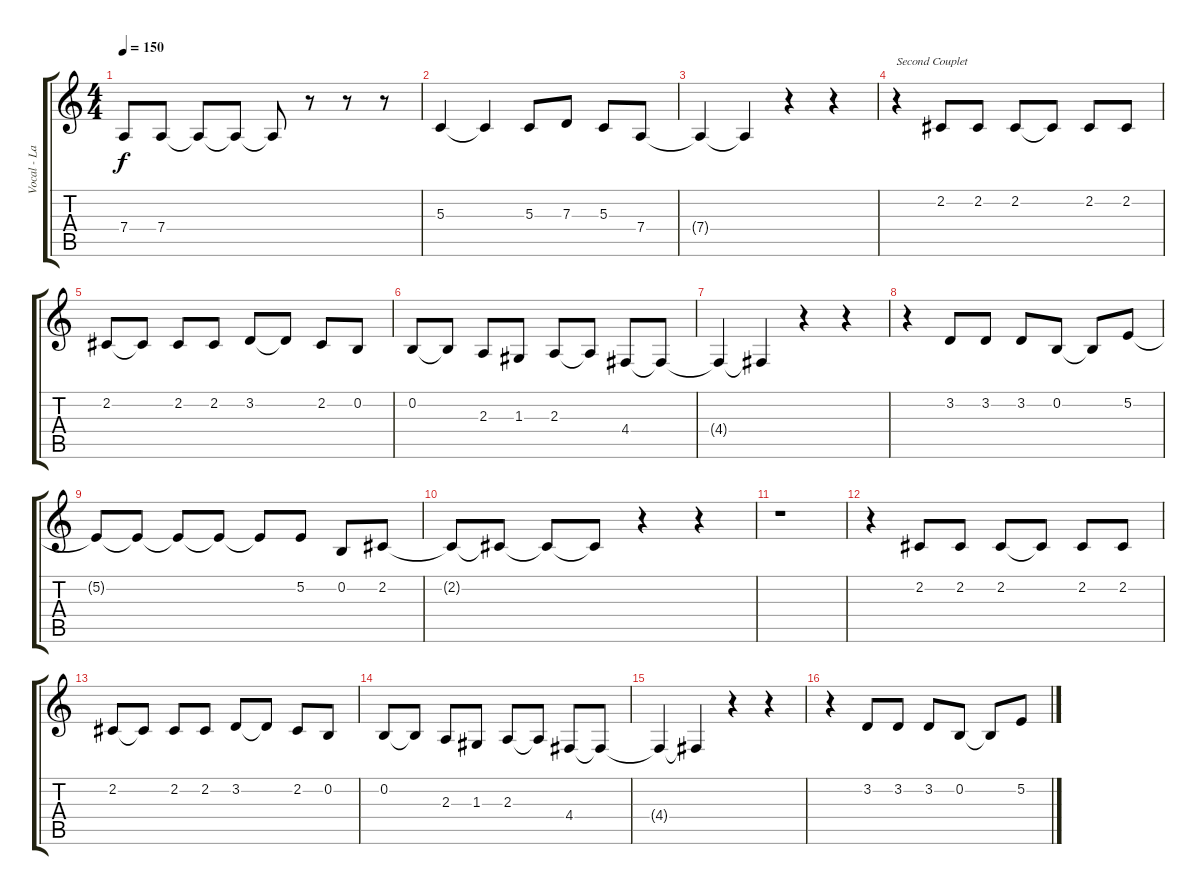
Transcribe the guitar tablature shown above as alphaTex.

\track ("Vocal - Lauri Ylonen" "Vocal - La") {instrument altosax}
\staff {score tabs}
\tuning (E4 B3 G3 D3 A2 E2) {hide}
\ts (4 4)
\tempo 150
\clef g2
\ks c
7.4{t}.8{dy f} 7.4.8 7.4{t}.8 7.4{t}.8 7.4{t}.8 r.8 r.8 r.8 |
5.3.4 5.3{t}.4 5.3.8 7.3.8 5.3.8 7.4.8 |
7.4{t}.4 7.4{t}.4 r.4 r.4 |
r.4{txt "Second Couplet"} 2.2.8 2.2.8 2.2.8 2.2{t}.8 2.2.8 2.2.8 |
2.2.8 2.2{t}.8 2.2.8 2.2.8 3.2.8 3.2{t}.8 2.2.8 0.2.8 |
0.2.8 0.2{t}.8 2.3.8 1.3.8 2.3.8 2.3{t}.8 4.4.8 4.4{t}.8 |
4.4{t}.4 4.4{t}.4 r.4 r.4 |
r.4 3.2.8 3.2.8 3.2.8 0.2.8 0.2{t}.8 5.2.8 |
5.2{t}.8 5.2{t}.8 5.2{t}.8 5.2{t}.8 5.2{t}.8 5.2.8 0.2.8 2.2.8 |
2.2{t}.8 2.2{t}.8 2.2{t}.8 2.2{t}.8 r.4 r.4 |
r.1 |
r.4 2.2.8 2.2.8 2.2.8 2.2{t}.8 2.2.8 2.2.8 |
2.2.8 2.2{t}.8 2.2.8 2.2.8 3.2.8 3.2{t}.8 2.2.8 0.2.8 |
0.2.8 0.2{t}.8 2.3.8 1.3.8 2.3.8 2.3{t}.8 4.4.8 4.4{t}.8 |
4.4{t}.4 4.4{t}.4 r.4 r.4 |
r.4 3.2.8 3.2.8 3.2.8 0.2.8 0.2{t}.8 5.2.8
